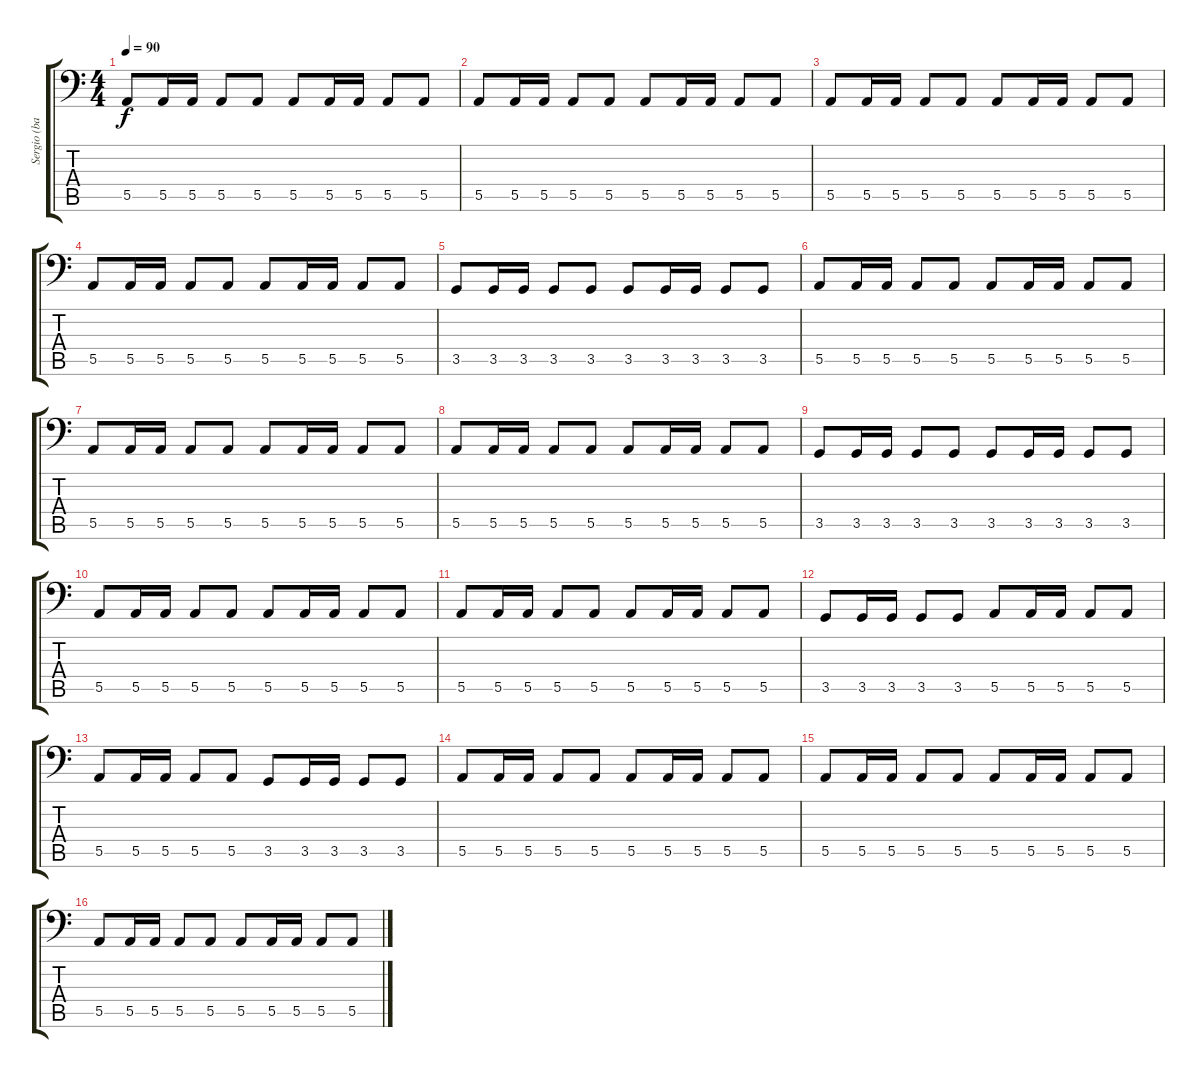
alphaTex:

\track ("Sergio (bajo)" "Sergio (ba") {instrument electricbassfinger}
\staff {score tabs}
\tuning (C3 G2 D2 A1 E1 B0) {hide}
\ts (4 4)
\tempo 90
\clef f4
\ks c
5.5.8{dy f instrument electricbassfinger} 5.5.16 5.5.16 5.5.8 5.5.8 5.5.8 5.5.16 5.5.16 5.5.8 5.5.8 |
5.5.8 5.5.16 5.5.16 5.5.8 5.5.8 5.5.8 5.5.16 5.5.16 5.5.8 5.5.8 |
5.5.8 5.5.16 5.5.16 5.5.8 5.5.8 5.5.8 5.5.16 5.5.16 5.5.8 5.5.8 |
5.5.8 5.5.16 5.5.16 5.5.8 5.5.8 5.5.8 5.5.16 5.5.16 5.5.8 5.5.8 |
3.5.8 3.5.16 3.5.16 3.5.8 3.5.8 3.5.8 3.5.16 3.5.16 3.5.8 3.5.8 |
5.5.8 5.5.16 5.5.16 5.5.8 5.5.8 5.5.8 5.5.16 5.5.16 5.5.8 5.5.8 |
5.5.8 5.5.16 5.5.16 5.5.8 5.5.8 5.5.8 5.5.16 5.5.16 5.5.8 5.5.8 |
5.5.8 5.5.16 5.5.16 5.5.8 5.5.8 5.5.8 5.5.16 5.5.16 5.5.8 5.5.8 |
3.5.8 3.5.16 3.5.16 3.5.8 3.5.8 3.5.8 3.5.16 3.5.16 3.5.8 3.5.8 |
5.5.8 5.5.16 5.5.16 5.5.8 5.5.8 5.5.8 5.5.16 5.5.16 5.5.8 5.5.8 |
5.5.8 5.5.16 5.5.16 5.5.8 5.5.8 5.5.8 5.5.16 5.5.16 5.5.8 5.5.8 |
3.5.8 3.5.16 3.5.16 3.5.8 3.5.8 5.5.8 5.5.16 5.5.16 5.5.8 5.5.8 |
5.5.8 5.5.16 5.5.16 5.5.8 5.5.8 3.5.8 3.5.16 3.5.16 3.5.8 3.5.8 |
5.5.8 5.5.16 5.5.16 5.5.8 5.5.8 5.5.8 5.5.16 5.5.16 5.5.8 5.5.8 |
5.5.8 5.5.16 5.5.16 5.5.8 5.5.8 5.5.8 5.5.16 5.5.16 5.5.8 5.5.8 |
5.5.8 5.5.16 5.5.16 5.5.8 5.5.8 5.5.8 5.5.16 5.5.16 5.5.8 5.5.8
